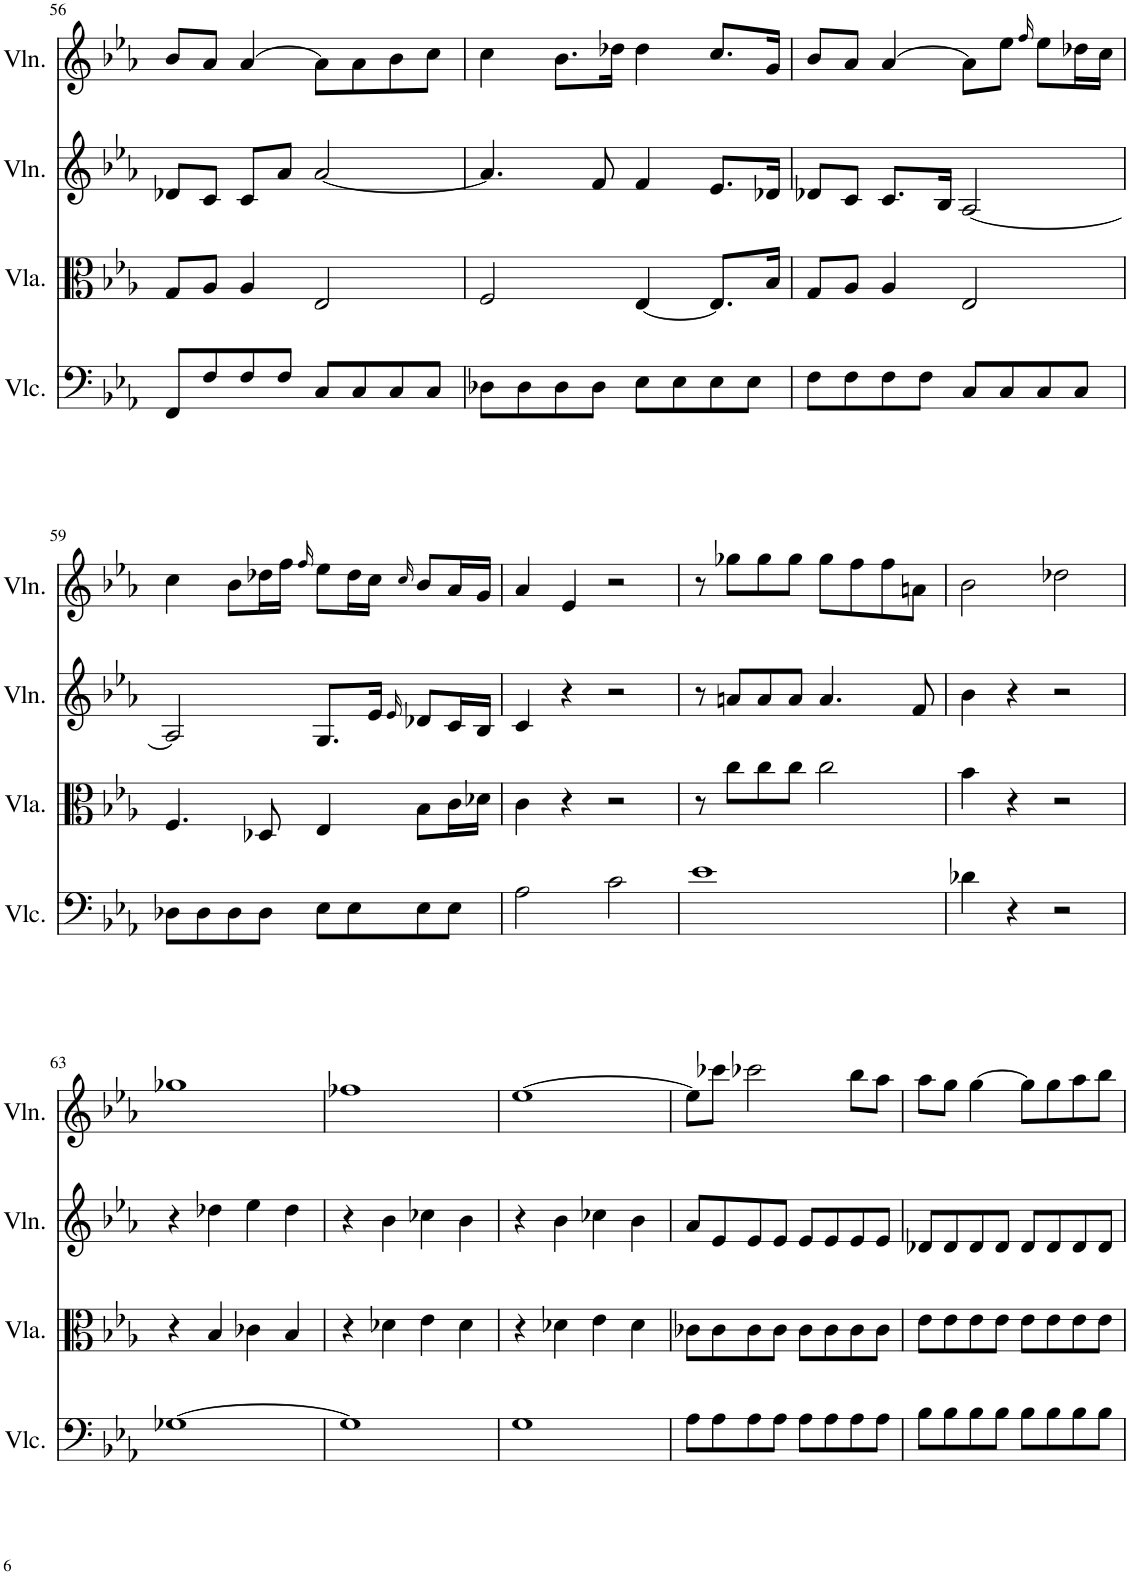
**kern	**kern	**kern	**kern
*part4	*part3	*part2	*part1
*staff4	*staff3	*staff2	*staff1
*I"Violoncello	*I"Viola	*I"Violin	*I"Violin
*I'Vlc.	*I'Vla.	*I'Vln.	*I'Vln.
!!LO:PB:g=z
*clefF4	*clefC3	*clefG2	*clefG2
*k[b-e-a-]	*k[b-e-a-]	*k[b-e-a-]	*k[b-e-a-]
*M4/4	*M4/4	*M4/4	*M4/4
*met(c)	*met(c)	*met(c)	*met(c)
=56	=56	=56	=56
8FF/L	8G/L	8d-X/L	8b-/L
8F/	8A-/J	8c/J	8a-/J
8F/	4A-/	8c/L	[4a-/
8F/J	.	8a-/J	.
8C/L	2E-/	[2a-/	8a-\L]
8C/	.	.	8a-\
8C/	.	.	8b-\
8C/J	.	.	8cc\J
=57	=57	=57	=57
8D-X\L	2F/	4.a-/]	4cc\
8D-\	.	.	.
8D-\	.	.	8.b-\L
8D-\J	.	8f/	.
.	.	.	16dd-X\Jk
8E-\L	[4E-/	4f/	4dd-\
8E-\	.	.	.
8E-\	8.E-/L]	8.e-/L	8.cc/L
8E-\J	.	.	.
.	16B-/Jk	16d-X/Jk	16g/Jk
=58	=58	=58	=58
8F\L	8G/L	8d-X/L	8b-/L
8F\	8A-/J	8c/J	8a-/J
8F\	4A-/	8.c/L	[4a-/
8F\J	.	.	.
.	.	16B-/Jk	.
8C/L	2E-/	[2A-/	8a-\L]
8C/	.	.	8ee-\J
.	.	.	16qff/
8C/	.	.	8ee-\L
8C/J	.	.	16dd-X\L
.	.	.	16cc\JJ
!!LO:LB:g=z
=59	=59	=59	=59
8D-X\L	4.F/	2A-/]	4cc\
8D-\	.	.	.
8D-\	.	.	8b-\L
8D-\J	8D-X/	.	16dd-X\L
.	.	.	16ff\JJ
.	.	.	16qff/
8E-\L	4E-/	8.G/L	8ee-\L
8E-\	.	.	16dd-\L
.	.	16e-/Jk	16cc\JJ
.	.	16qe-/	16qcc/
8E-\	8B-\L	8d-X/L	8b-/L
8E-\J	16c\L	16c/L	16a-/L
.	16d-X\JJ	16B-/JJ	16g/JJ
=60	=60	=60	=60
2A-\	4c\	4c/	4a-/
.	4r	4r	4e-/
2c\	2r	2r	2r
=61	=61	=61	=61
1e-	8r	8r	8r
.	8cc\L	8an/L	8gg-X\L
.	8cc\	8a/	8gg-\
.	8cc\J	8a/J	8gg-\J
.	2cc\	4.a/	8gg-\L
.	.	.	8ff\
.	.	.	8ff\
.	.	8f/	8an\J
=62	=62	=62	=62
4d-X\	4b-\	4b-\	2b-\
4r	4r	4r	.
2r	2r	2r	2dd-X\
!!LO:LB:g=z
=63	=63	=63	=63
[1G-X	4r	4r	1gg-X
.	4B-/	4dd-X\	.
.	4c-X\	4ee-\	.
.	4B-/	4dd-\	.
=64	=64	=64	=64
1G-]	4r	4r	1ff-X
.	4d-X\	4b-\	.
.	4e-\	4cc-X\	.
.	4d-\	4b-\	.
=65	=65	=65	=65
1G	4r	4r	[1ee-
.	4d-X\	4b-\	.
.	4e-\	4cc-X\	.
.	4d-\	4b-\	.
=66	=66	=66	=66
8A-\L	8c-X\L	8a-/L	8ee-\L]
8A-\	8c-\	8e-/	8ccc-X\J
8A-\	8c-\	8e-/	2ccc-X\
8A-\J	8c-\J	8e-/J	.
8A-\L	8c-\L	8e-/L	.
8A-\	8c-\	8e-/	.
8A-\	8c-\	8e-/	8bb-\L
8A-\J	8c-\J	8e-/J	8aa-\J
=67	=67	=67	=67
8B-\L	8e-\L	8d-X/L	8aa-\L
8B-\	8e-\	8d-/	8gg\J
8B-\	8e-\	8d-/	[4gg\
8B-\J	8e-\J	8d-/J	.
8B-\L	8e-\L	8d-/L	8gg\L]
8B-\	8e-\	8d-/	8gg\
8B-\	8e-\	8d-/	8aa-\
8B-\J	8e-\J	8d-/J	8bb-\J
=	=	=	=
*-	*-	*-	*-
